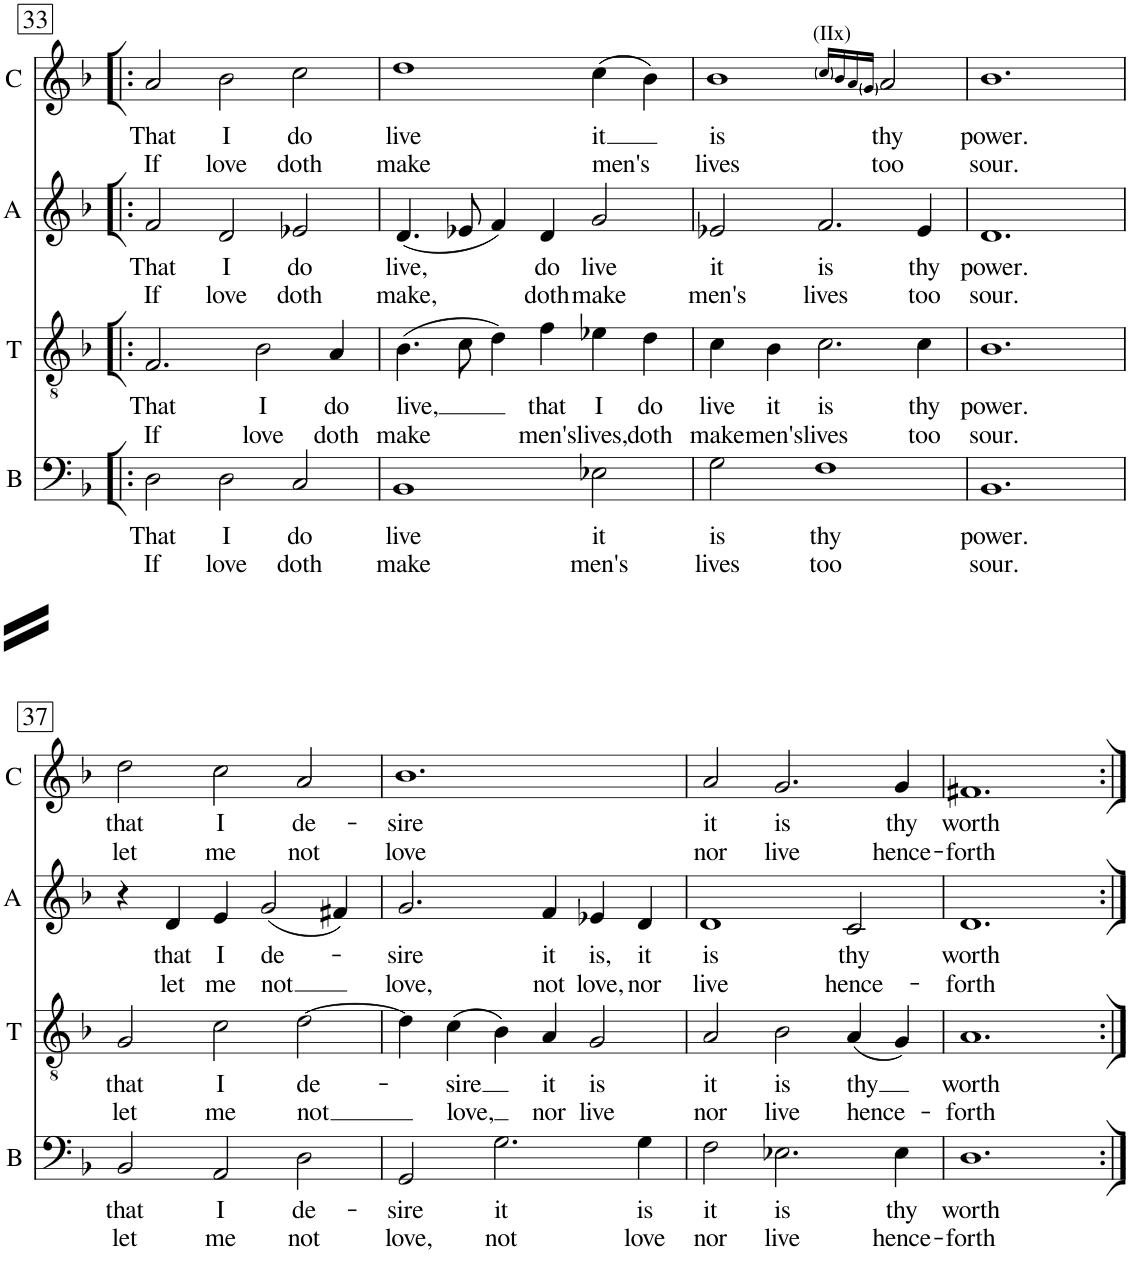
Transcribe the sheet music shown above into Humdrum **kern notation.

**kern	**text	**text	**kern	**text	**text	**kern	**text	**text	**kern	**text	**text
*part4	*part4	*part4	*part3	*part3	*part3	*part2	*part2	*part2	*part1	*part1	*part1
*staff4	*staff4	*staff4	*staff3	*staff3	*staff3	*staff2	*staff2	*staff2	*staff1	*staff1	*staff1
*I"B	*	*	*I"T	*	*	*I"A	*	*	*I"C	*	*
*I'B	*	*	*I'T	*	*	*I'A	*	*	*I'C	*	*
!!LO:PB:g=z
*clefF4	*	*	*clefGv2	*	*	*clefG2	*	*	*clefG2	*	*
*	*	*	*	*	*	*Trd1c2	*	*	*	*	*
*k[b-]	*	*	*k[b-]	*	*	*k[b-]	*	*	*k[b-]	*	*
*M3/2	*	*	*M3/2	*	*	*M3/2	*	*	*M3/2	*	*
=33!|:	=33!|:	=33!|:	=33!|:	=33!|:	=33!|:	=33!|:	=33!|:	=33!|:	=33!|:	=33!|:	=33!|:
!	!LO:LY:b	!LO:LY:b	!	!LO:LY:b	!LO:LY:b	!	!LO:LY:b	!LO:LY:b	!	!LO:LY:b	!LO:LY:b
2D\	That	If	2.F/	That	If	2f/	That	If	2a/	That	If
!	!LO:LY:b	!LO:LY:b	!	!	!	!	!LO:LY:b	!LO:LY:b	!	!LO:LY:b	!LO:LY:b
2D\	I	love	.	.	.	2d/	I	love	2b-\	I	love
!	!	!	!	!LO:LY:b	!LO:LY:b	!	!	!	!	!	!
.	.	.	2B-\	I	love	.	.	.	.	.	.
!	!LO:LY:b	!LO:LY:b	!	!	!	!	!LO:LY:b	!LO:LY:b	!	!LO:LY:b	!LO:LY:b
2C/	do	doth	.	.	.	2e-X/	do	doth	2cc\	do	doth
!	!	!	!	!LO:LY:b	!LO:LY:b	!	!	!	!	!	!
.	.	.	4A/	do	doth	.	.	.	.	.	.
=34	=34	=34	=34	=34	=34	=34	=34	=34	=34	=34	=34
!	!LO:LY:b	!LO:LY:b	!	!LO:LY:b	!LO:LY:b	!	!LO:LY:b	!LO:LY:b	!	!LO:LY:b	!LO:LY:b
1BB-	live	make	(4.B-\	live,	make	(4.d/	live,	make,	1dd	live	make
.	.	.	8c\	.	.	8e-X/	.	.	.	.	.
.	.	.	4d\)	.	.	4f/)	.	.	.	.	.
!	!	!	!	!LO:LY:b	!LO:LY:b	!	!LO:LY:b	!LO:LY:b	!	!	!
.	.	.	4f\	that	men's	4d/	do	doth	.	.	.
!	!LO:LY:b	!LO:LY:b	!	!LO:LY:b	!LO:LY:b	!	!LO:LY:b	!LO:LY:b	!	!LO:LY:b	!LO:LY:b
2E-X\	it	men's	4e-X\	I	lives,	2g/	live	make	(4cc\	it	men's
!	!	!	!	!LO:LY:b	!LO:LY:b	!	!	!	!	!	!
.	.	.	4d\	do	doth	.	.	.	4b-\)	.	.
=35	=35	=35	=35	=35	=35	=35	=35	=35	=35	=35	=35
!	!LO:LY:b	!LO:LY:b	!	!LO:LY:b	!LO:LY:b	!	!LO:LY:b	!LO:LY:b	!	!LO:LY:b	!LO:LY:b
2G\	is	lives	4c\	live	make	2e-X/	it	men's	1b-	is	lives
!	!	!	!	!LO:LY:b	!LO:LY:b	!	!	!	!	!	!
.	.	.	4B-\	it	men's	.	.	.	.	.	.
!	!LO:LY:b	!LO:LY:b	!	!LO:LY:b	!LO:LY:b	!	!LO:LY:b	!LO:LY:b	!	!	!
1F	thy	too	2.c\	is	lives	2.f/	is	lives	.	.	.
.	.	.	.	.	.	.	.	.	16qcc/LL	.	.
.	.	.	.	.	.	.	.	.	16qb-/	.	.
.	.	.	.	.	.	.	.	.	16qa/	.	.
.	.	.	.	.	.	.	.	.	16qg/JJ	.	.
!	!	!	!	!	!	!	!	!	!LO:TX:a:t=(IIx)	!	!
!	!	!	!	!	!	!	!	!	!	!LO:LY:b	!LO:LY:b
.	.	.	.	.	.	.	.	.	2a/	thy	too
!	!	!	!	!LO:LY:b	!LO:LY:b	!	!LO:LY:b	!LO:LY:b	!	!	!
.	.	.	4c\	thy	too	4e-/	thy	too	.	.	.
=36	=36	=36	=36	=36	=36	=36	=36	=36	=36	=36	=36
!	!LO:LY:b	!LO:LY:b	!	!LO:LY:b	!LO:LY:b	!	!LO:LY:b	!LO:LY:b	!	!LO:LY:b	!LO:LY:b
1.BB-	power.	sour.	1.B-	power.	sour.	1.d	power.	sour.	1.b-	power.	sour.
!!LO:LB:g=z
=37	=37	=37	=37	=37	=37	=37	=37	=37	=37	=37	=37
!	!LO:LY:b	!LO:LY:b	!	!LO:LY:b	!LO:LY:b	!	!	!	!	!LO:LY:b	!LO:LY:b
2BB-/	that	let	2G/	that	let	4r	.	.	2dd\	that	let
!	!	!	!	!	!	!	!LO:LY:b	!LO:LY:b	!	!	!
.	.	.	.	.	.	4d/	that	let	.	.	.
!	!LO:LY:b	!LO:LY:b	!	!LO:LY:b	!LO:LY:b	!	!LO:LY:b	!LO:LY:b	!	!LO:LY:b	!LO:LY:b
2AA/	I	me	2c\	I	me	4e/	I	me	2cc\	I	me
!	!	!	!	!	!	!	!LO:LY:b	!LO:LY:b	!	!	!
.	.	.	.	.	.	(2g/	de-	not	.	.	.
!	!LO:LY:b	!LO:LY:b	!	!LO:LY:b	!LO:LY:b	!	!	!	!	!LO:LY:b	!LO:LY:b
2D\	de-	not	[2d\	de-	not	.	.	.	2a/	de-	not
.	.	.	.	.	.	4f#X/)	.	.	.	.	.
=38	=38	=38	=38	=38	=38	=38	=38	=38	=38	=38	=38
!	!LO:LY:b	!LO:LY:b	!	!	!	!	!LO:LY:b	!LO:LY:b	!	!LO:LY:b	!LO:LY:b
2GG/	-sire	love,	4d\]	.	.	2.g/	-sire	love,	1.b-	-sire	love
!	!	!	!	!LO:LY:b	!LO:LY:b	!	!	!	!	!	!
.	.	.	(4c\	-sire	love,	.	.	.	.	.	.
!	!LO:LY:b	!LO:LY:b	!	!	!	!	!	!	!	!	!
2.G\	it	not	4B-\)	.	.	.	.	.	.	.	.
!	!	!	!	!LO:LY:b	!LO:LY:b	!	!LO:LY:b	!LO:LY:b	!	!	!
.	.	.	4A/	it	nor	4f/	it	not	.	.	.
!	!	!	!	!LO:LY:b	!LO:LY:b	!	!LO:LY:b	!LO:LY:b	!	!	!
.	.	.	2G/	is	live	4e-X/	is,	love,	.	.	.
!	!LO:LY:b	!LO:LY:b	!	!	!	!	!LO:LY:b	!LO:LY:b	!	!	!
4G\	is	love	.	.	.	4d/	it	nor	.	.	.
=39	=39	=39	=39	=39	=39	=39	=39	=39	=39	=39	=39
!	!LO:LY:b	!LO:LY:b	!	!LO:LY:b	!LO:LY:b	!	!LO:LY:b	!LO:LY:b	!	!LO:LY:b	!LO:LY:b
2F\	it	nor	2A/	it	nor	1d	is	live	2a/	it	nor
!	!LO:LY:b	!LO:LY:b	!	!LO:LY:b	!LO:LY:b	!	!	!	!	!LO:LY:b	!LO:LY:b
2.E-X\	is	live	2B-\	is	live	.	.	.	2.g/	is	live
!	!	!	!	!LO:LY:b	!LO:LY:b	!	!LO:LY:b	!LO:LY:b	!	!	!
.	.	.	(4A/	thy	hence-	2c/	thy	hence-	.	.	.
!	!LO:LY:b	!LO:LY:b	!	!	!	!	!	!	!	!LO:LY:b	!LO:LY:b
4E-\	thy	hence-	4G/)	.	.	.	.	.	4g/	thy	hence-
=40	=40	=40	=40	=40	=40	=40	=40	=40	=40	=40	=40
!	!LO:LY:b	!LO:LY:b	!	!LO:LY:b	!LO:LY:b	!	!LO:LY:b	!LO:LY:b	!	!LO:LY:b	!LO:LY:b
1.D	worth	-forth	1.A	worth	-forth	1.d	worth	-forth	1.f#X	worth	-forth
=:|!	=:|!	=:|!	=:|!	=:|!	=:|!	=:|!	=:|!	=:|!	=:|!	=:|!	=:|!
*-	*-	*-	*-	*-	*-	*-	*-	*-	*-	*-	*-
